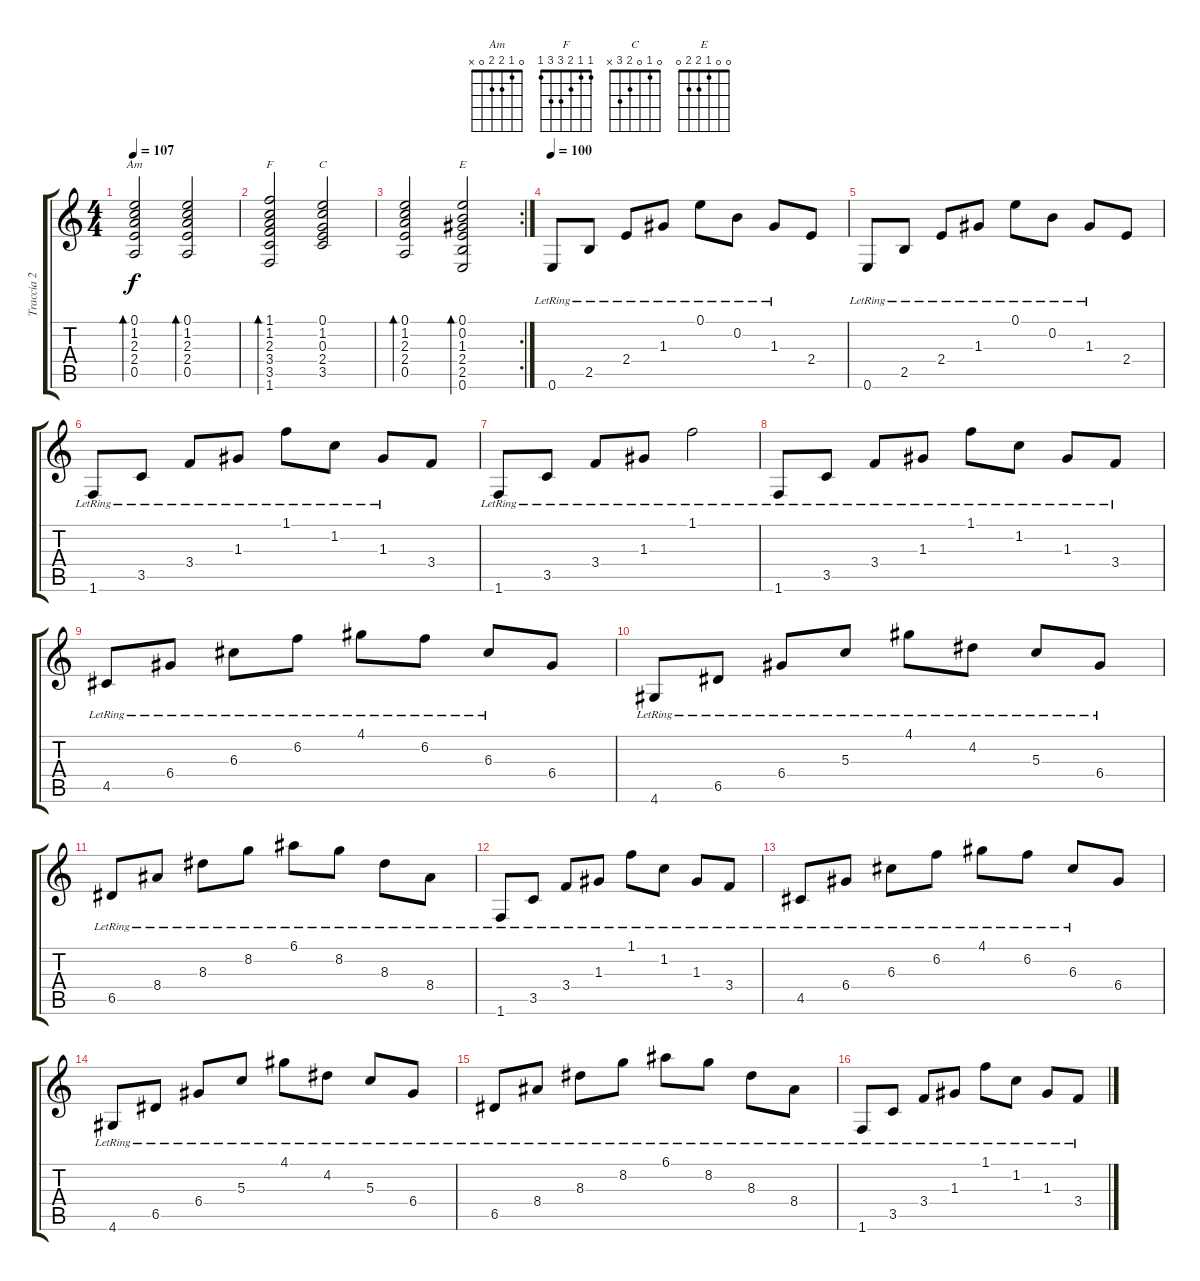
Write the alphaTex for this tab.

\track ("Traccia 2" "Traccia 2") {instrument acousticguitarnylon}
\staff {score tabs}
\tuning (E4 B3 G3 D3 A2 E2) {hide}
\chord ("Am" 0 1 2 2 0 x)
\chord ("F" 1 1 2 3 3 1)
\chord ("C" 0 1 0 2 3 x)
\chord ("E" 0 0 1 2 2 0)
\ts (4 4)
\tempo 107
\clef g2
\ks c
(0.1 1.2 2.3 2.4 0.5).2{bd 120 ch "Am" dy f} (0.1 1.2 2.3 2.4 0.5).2{bd 120} |
(1.1 1.2 2.3 3.4 3.5 1.6).2{bd 120 ch "F"} (0.1 1.2 0.3 2.4 3.5).2{ch "C"} |
\rc 2
(0.1 1.2 2.3 2.4 0.5).2{bd 120} (0.1 0.2 1.3 2.4 2.5 0.6).2{bd 120 ch "E"} |
\tempo 100
0.6{lr}.8 2.5{lr}.8 2.4{lr}.8 1.3{lr}.8 0.1{lr}.8 0.2{lr}.8 1.3{lr}.8 2.4.8 |
0.6{lr}.8 2.5{lr}.8 2.4{lr}.8 1.3{lr}.8 0.1{lr}.8 0.2{lr}.8 1.3{lr}.8 2.4.8 |
1.6{lr}.8 3.5{lr}.8 3.4{lr}.8 1.3{lr}.8 1.1{lr}.8 1.2{lr}.8 1.3{lr}.8 3.4.8 |
1.6{lr}.8 3.5{lr}.8 3.4{lr}.8 1.3{lr}.8 1.1{lr}.2 |
1.6{lr}.8 3.5{lr}.8 3.4{lr}.8 1.3{lr}.8 1.1{lr}.8 1.2{lr}.8 1.3{lr}.8 3.4{lr}.8 |
4.5{lr}.8 6.4{lr}.8 6.3{lr}.8 6.2{lr}.8 4.1{lr}.8 6.2{lr}.8 6.3{lr}.8 6.4.8 |
4.6{lr}.8 6.5{lr}.8 6.4{lr}.8 5.3{lr}.8 4.1{lr}.8 4.2{lr}.8 5.3{lr}.8 6.4{lr}.8 |
6.5{lr}.8 8.4{lr}.8 8.3{lr}.8 8.2{lr}.8 6.1{lr}.8 8.2{lr}.8 8.3{lr}.8 8.4{lr}.8 |
1.6{lr}.8 3.5{lr}.8 3.4{lr}.8 1.3{lr}.8 1.1{lr}.8 1.2{lr}.8 1.3{lr}.8 3.4{lr}.8 |
4.5{lr}.8 6.4{lr}.8 6.3{lr}.8 6.2{lr}.8 4.1{lr}.8 6.2{lr}.8 6.3{lr}.8 6.4.8 |
4.6{lr}.8 6.5{lr}.8 6.4{lr}.8 5.3{lr}.8 4.1{lr}.8 4.2{lr}.8 5.3{lr}.8 6.4{lr}.8 |
6.5{lr}.8 8.4{lr}.8 8.3{lr}.8 8.2{lr}.8 6.1{lr}.8 8.2{lr}.8 8.3{lr}.8 8.4{lr}.8 |
1.6{lr}.8 3.5{lr}.8 3.4{lr}.8 1.3{lr}.8 1.1{lr}.8 1.2{lr}.8 1.3{lr}.8 3.4{lr}.8
